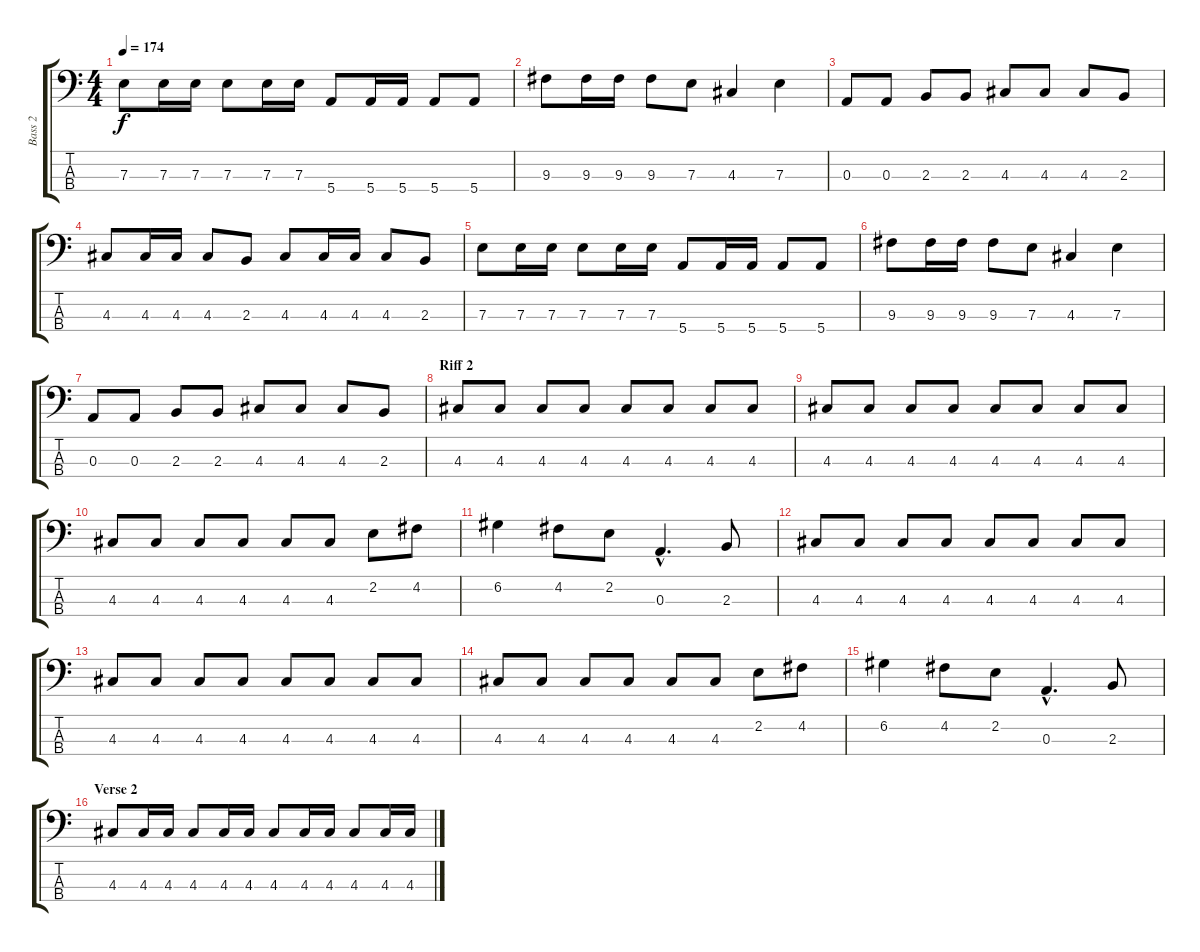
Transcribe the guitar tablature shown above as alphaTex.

\track ("Bass 2" "Bass 2") {instrument electricbassfinger}
\staff {score tabs}
\tuning (G2 D2 A1 E1) {hide}
\ts (4 4)
\tempo 174
\clef f4
\ks c
7.3.8{dy f} 7.3.16 7.3.16 7.3.8 7.3.16 7.3.16 5.4.8 5.4.16 5.4.16 5.4.8 5.4.8 |
9.3.8 9.3.16 9.3.16 9.3.8 7.3.8 4.3.4 7.3.4 |
0.3.8 0.3.8 2.3.8 2.3.8 4.3.8 4.3.8 4.3.8 2.3.8 |
4.3.8 4.3.16 4.3.16 4.3.8 2.3.8 4.3.8 4.3.16 4.3.16 4.3.8 2.3.8 |
7.3.8 7.3.16 7.3.16 7.3.8 7.3.16 7.3.16 5.4.8 5.4.16 5.4.16 5.4.8 5.4.8 |
9.3.8 9.3.16 9.3.16 9.3.8 7.3.8 4.3.4 7.3.4 |
0.3.8 0.3.8 2.3.8 2.3.8 4.3.8 4.3.8 4.3.8 2.3.8 |
\section ("" "Riff 2")
4.3.8 4.3.8 4.3.8 4.3.8 4.3.8 4.3.8 4.3.8 4.3.8 |
4.3.8 4.3.8 4.3.8 4.3.8 4.3.8 4.3.8 4.3.8 4.3.8 |
4.3.8 4.3.8 4.3.8 4.3.8 4.3.8 4.3.8 2.2.8 4.2.8 |
6.2.4 4.2.8 2.2.8 0.3{hac}.4{d} 2.3.8 |
4.3.8 4.3.8 4.3.8 4.3.8 4.3.8 4.3.8 4.3.8 4.3.8 |
4.3.8 4.3.8 4.3.8 4.3.8 4.3.8 4.3.8 4.3.8 4.3.8 |
4.3.8 4.3.8 4.3.8 4.3.8 4.3.8 4.3.8 2.2.8 4.2.8 |
6.2.4 4.2.8 2.2.8 0.3{hac}.4{d} 2.3.8 |
\section ("" "Verse 2")
4.3.8 4.3.16 4.3.16 4.3.8 4.3.16 4.3.16 4.3.8 4.3.16 4.3.16 4.3.8 4.3.16 4.3.16
